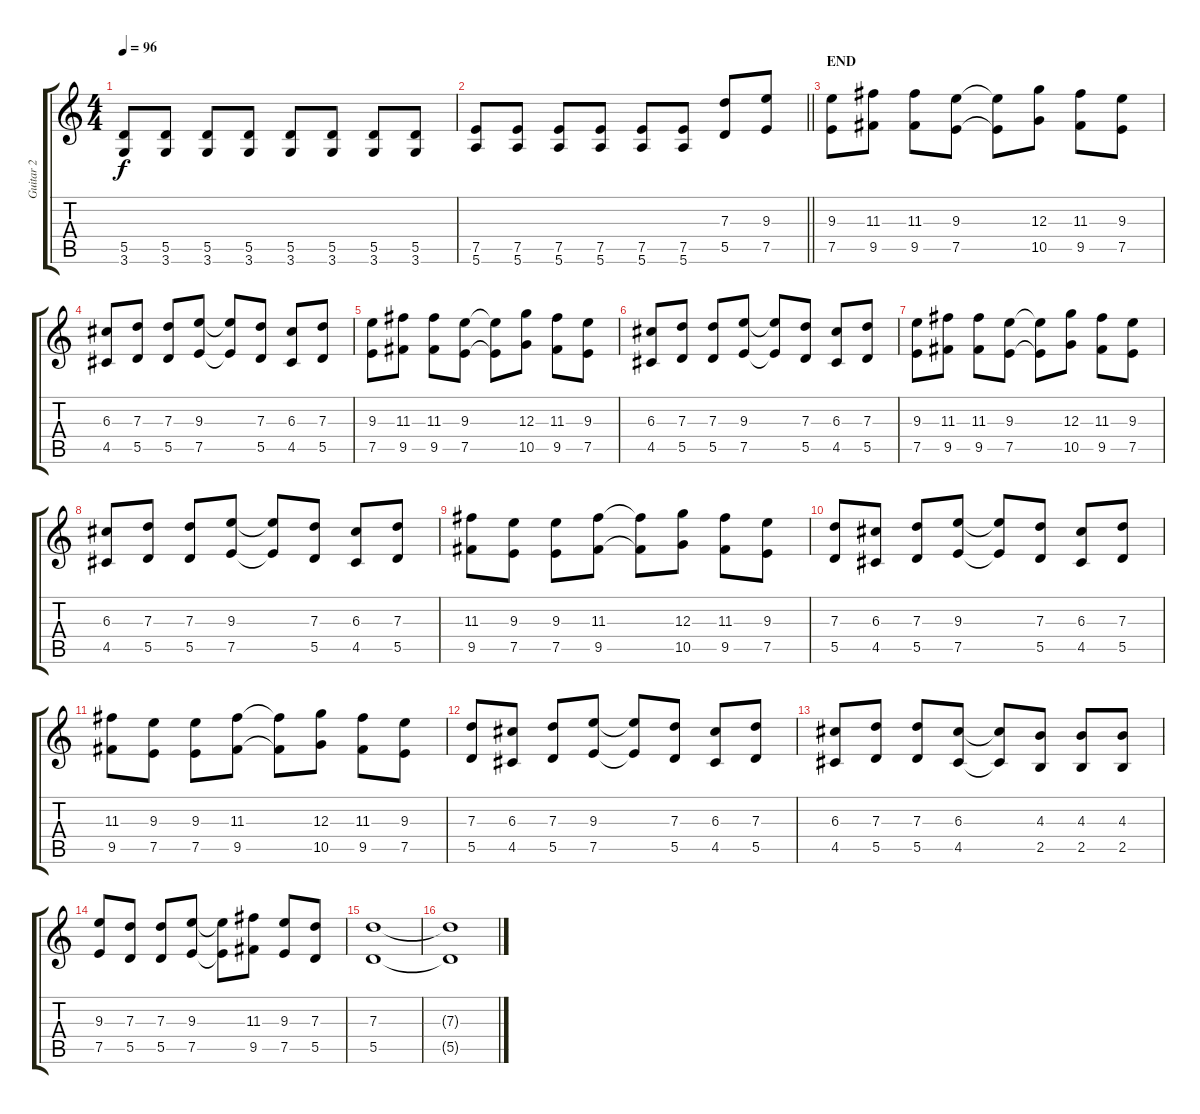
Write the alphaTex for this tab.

\track ("Guitar 2" "Guitar 2") {instrument overdrivenguitar}
\staff {score tabs}
\tuning (E4 B3 G3 D3 A2 E2) {hide}
\ts (4 4)
\tempo 96
\clef g2
\ks c
(5.5 3.6).8{dy f} (5.5 3.6).8 (5.5 3.6).8 (5.5 3.6).8 (5.5 3.6).8 (5.5 3.6).8 (5.5 3.6).8 (5.5 3.6).8 |
\barLineRight lightlight
(7.5 5.6).8 (7.5 5.6).8 (7.5 5.6).8 (7.5 5.6).8 (7.5 5.6).8 (7.5 5.6).8 (7.3 5.5).8 (9.3 7.5).8 |
\section ("" "END")
(9.3 7.5).8 (11.3 9.5).8 (11.3 9.5).8 (9.3 7.5).8 (9.3{t} 7.5{t}).8 (12.3 10.5).8 (11.3 9.5).8 (9.3 7.5).8 |
(6.3 4.5).8 (7.3 5.5).8 (7.3 5.5).8 (9.3 7.5).8 (9.3{t} 7.5{t}).8 (7.3 5.5).8 (6.3 4.5).8 (7.3 5.5).8 |
(9.3 7.5).8 (11.3 9.5).8 (11.3 9.5).8 (9.3 7.5).8 (9.3{t} 7.5{t}).8 (12.3 10.5).8 (11.3 9.5).8 (9.3 7.5).8 |
(6.3 4.5).8 (7.3 5.5).8 (7.3 5.5).8 (9.3 7.5).8 (9.3{t} 7.5{t}).8 (7.3 5.5).8 (6.3 4.5).8 (7.3 5.5).8 |
(9.3 7.5).8 (11.3 9.5).8 (11.3 9.5).8 (9.3 7.5).8 (9.3{t} 7.5{t}).8 (12.3 10.5).8 (11.3 9.5).8 (9.3 7.5).8 |
(6.3 4.5).8 (7.3 5.5).8 (7.3 5.5).8 (9.3 7.5).8 (9.3{t} 7.5{t}).8 (7.3 5.5).8 (6.3 4.5).8 (7.3 5.5).8 |
(11.3 9.5).8 (9.3 7.5).8 (9.3 7.5).8 (11.3 9.5).8 (11.3{t} 9.5{t}).8 (12.3 10.5).8 (11.3 9.5).8 (9.3 7.5).8 |
(7.3 5.5).8 (6.3 4.5).8 (7.3 5.5).8 (9.3 7.5).8 (9.3{t} 7.5{t}).8 (7.3 5.5).8 (6.3 4.5).8 (7.3 5.5).8 |
(11.3 9.5).8 (9.3 7.5).8 (9.3 7.5).8 (11.3 9.5).8 (11.3{t} 9.5{t}).8 (12.3 10.5).8 (11.3 9.5).8 (9.3 7.5).8 |
(7.3 5.5).8 (6.3 4.5).8 (7.3 5.5).8 (9.3 7.5).8 (9.3{t} 7.5{t}).8 (7.3 5.5).8 (6.3 4.5).8 (7.3 5.5).8 |
(6.3 4.5).8 (7.3 5.5).8 (7.3 5.5).8 (6.3 4.5).8 (6.3{t} 4.5{t}).8 (4.3 2.5).8 (4.3 2.5).8 (4.3 2.5).8 |
(9.3 7.5).8 (7.3 5.5).8 (7.3 5.5).8 (9.3 7.5).8 (9.3{t} 7.5{t}).8 (11.3 9.5).8 (9.3 7.5).8 (7.3 5.5).8 |
(7.3 5.5).1 |
(7.3{t} 5.5{t}).1
